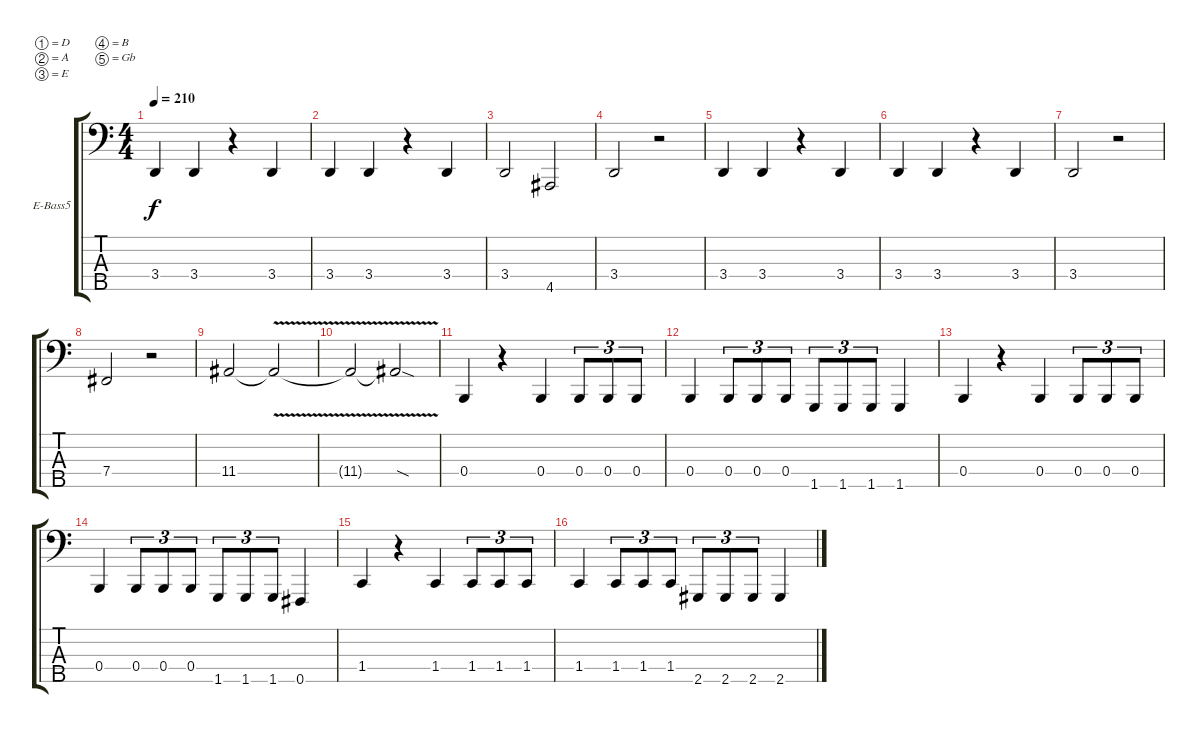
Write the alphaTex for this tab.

\bracketExtendMode groupsimilarinstruments
\firstSystemTrackNameOrientation horizontal
\otherSystemsTrackNameOrientation horizontal
\track ("Äîðîæêà 4" "E-Bass5") {instrument electricbasspick}
\staff {score tabs}
\tuning (D2 A1 E1 B0 Gb0)
\ts (4 4)
\section ("" "")
\tempo 210
\clef f4
\ks c
3.4.4{dy f} 3.4.4 r.4 3.4.4 |
3.4.4 3.4.4 r.4 3.4.4 |
3.4.2 4.5.2 |
3.4.2 r.2 |
3.4.4 3.4.4 r.4 3.4.4 |
3.4.4 3.4.4 r.4 3.4.4 |
3.4.2 r.2 |
7.4.2 r.2 |
11.4.2 11.4{v t}.2 |
11.4{v t}.2 11.4{v sod t}.2 |
0.4.4 r.4 0.4.4 0.4.8{tu (3 2)} 0.4.8{tu (3 2)} 0.4.8{tu (3 2)} |
0.4.4 0.4.8{tu (3 2)} 0.4.8{tu (3 2)} 0.4.8{tu (3 2)} 1.5.8{tu (3 2)} 1.5.8{tu (3 2)} 1.5.8{tu (3 2)} 1.5.4 |
0.4.4 r.4 0.4.4 0.4.8{tu (3 2)} 0.4.8{tu (3 2)} 0.4.8{tu (3 2)} |
0.4.4 0.4.8{tu (3 2)} 0.4.8{tu (3 2)} 0.4.8{tu (3 2)} 1.5.8{tu (3 2)} 1.5.8{tu (3 2)} 1.5.8{tu (3 2)} 0.5.4 |
1.4.4 r.4 1.4.4 1.4.8{tu (3 2)} 1.4.8{tu (3 2)} 1.4.8{tu (3 2)} |
1.4.4 1.4.8{tu (3 2)} 1.4.8{tu (3 2)} 1.4.8{tu (3 2)} 2.5.8{tu (3 2)} 2.5.8{tu (3 2)} 2.5.8{tu (3 2)} 2.5.4
